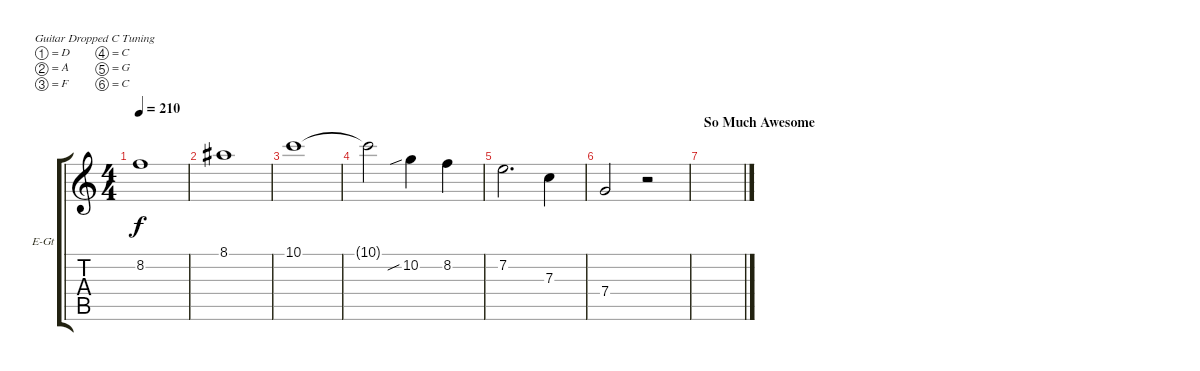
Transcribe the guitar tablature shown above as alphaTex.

\defaultSystemsLayout 4
\bracketExtendMode groupsimilarinstruments
\firstSystemTrackNameOrientation horizontal
\otherSystemsTrackNameOrientation horizontal
\track ("Clean Leads" "E-Gt") {instrument electricguitarclean}
\staff {score tabs}
\tuning (D4 A3 F3 C3 G2 C2)
\ts (4 4)
\tempo 210
\clef g2
\ks c
8.2.1{dy f} |
8.1.1 |
10.1.1 |
10.1{t}.2 10.2{sib}.4 8.2.4 |
7.2.2{d} 7.3.4 |
7.4.2 r.2 |
\section ("" "So Much Awesome")
